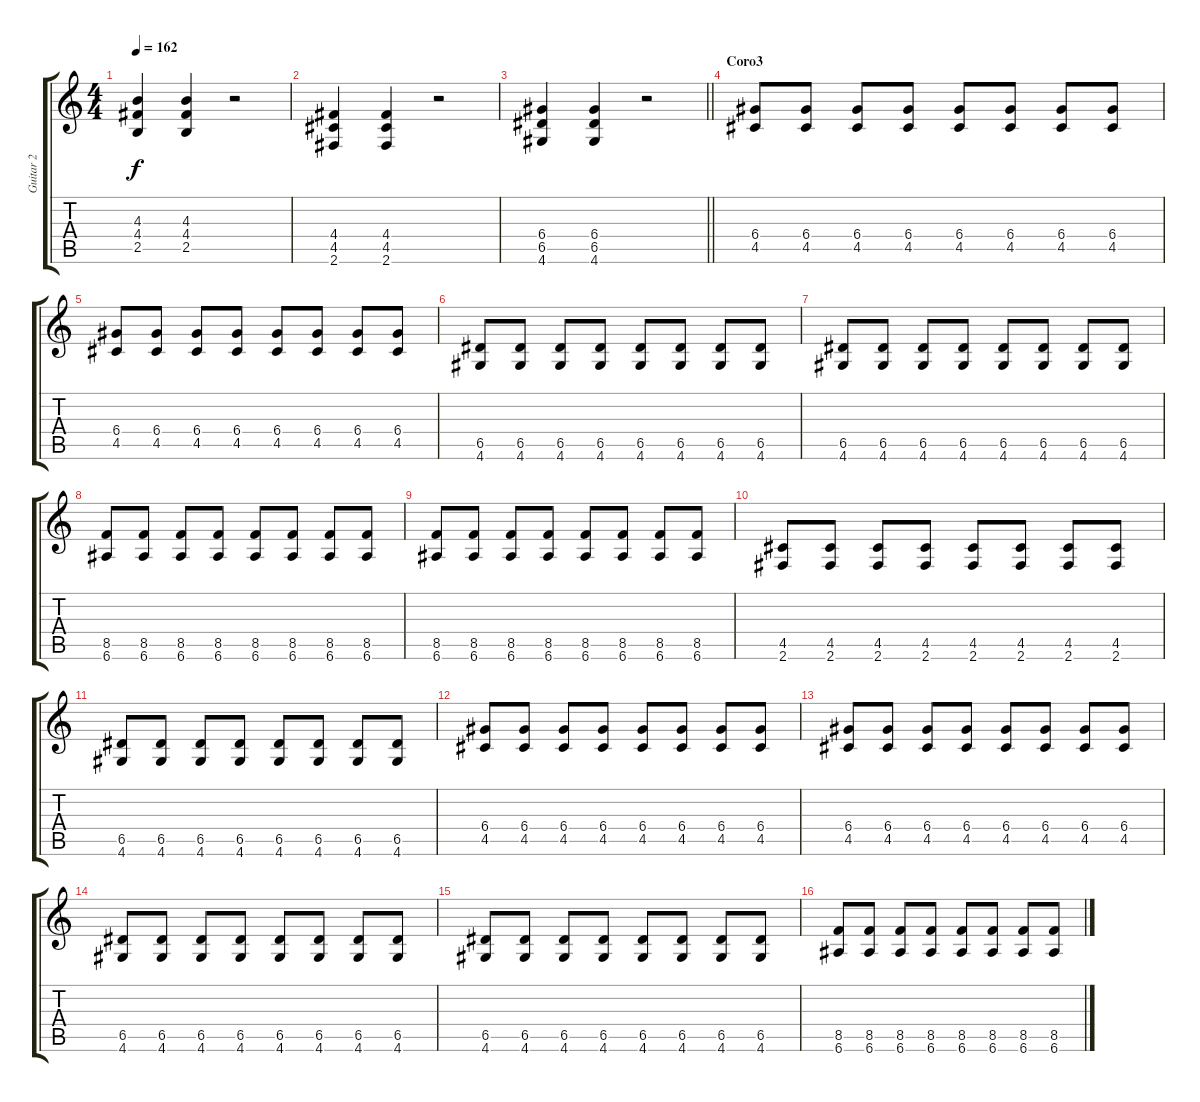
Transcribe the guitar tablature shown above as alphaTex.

\track ("Guitar 2" "Guitar 2") {instrument overdrivenguitar}
\staff {score tabs}
\tuning (E4 B3 G3 D3 A2 E2) {hide}
\ts (4 4)
\tempo 162
\clef g2
\ks c
(4.3 4.4 2.5).4{dy f} (4.3 4.4 2.5).4 r.2 |
(4.4 4.5 2.6).4 (4.4 4.5 2.6).4 r.2 |
\barLineRight lightlight
(6.4 6.5 4.6).4 (6.4 6.5 4.6).4 r.2 |
\section ("" "Coro3")
(6.4 4.5).8 (6.4 4.5).8 (6.4 4.5).8 (6.4 4.5).8 (6.4 4.5).8 (6.4 4.5).8 (6.4 4.5).8 (6.4 4.5).8 |
(6.4 4.5).8 (6.4 4.5).8 (6.4 4.5).8 (6.4 4.5).8 (6.4 4.5).8 (6.4 4.5).8 (6.4 4.5).8 (6.4 4.5).8 |
(6.5 4.6).8 (6.5 4.6).8 (6.5 4.6).8 (6.5 4.6).8 (6.5 4.6).8 (6.5 4.6).8 (6.5 4.6).8 (6.5 4.6).8 |
(6.5 4.6).8 (6.5 4.6).8 (6.5 4.6).8 (6.5 4.6).8 (6.5 4.6).8 (6.5 4.6).8 (6.5 4.6).8 (6.5 4.6).8 |
(8.5 6.6).8 (8.5 6.6).8 (8.5 6.6).8 (8.5 6.6).8 (8.5 6.6).8 (8.5 6.6).8 (8.5 6.6).8 (8.5 6.6).8 |
(8.5 6.6).8 (8.5 6.6).8 (8.5 6.6).8 (8.5 6.6).8 (8.5 6.6).8 (8.5 6.6).8 (8.5 6.6).8 (8.5 6.6).8 |
(4.5 2.6).8 (4.5 2.6).8 (4.5 2.6).8 (4.5 2.6).8 (4.5 2.6).8 (4.5 2.6).8 (4.5 2.6).8 (4.5 2.6).8 |
(6.5 4.6).8 (6.5 4.6).8 (6.5 4.6).8 (6.5 4.6).8 (6.5 4.6).8 (6.5 4.6).8 (6.5 4.6).8 (6.5 4.6).8 |
(6.4 4.5).8 (6.4 4.5).8 (6.4 4.5).8 (6.4 4.5).8 (6.4 4.5).8 (6.4 4.5).8 (6.4 4.5).8 (6.4 4.5).8 |
(6.4 4.5).8 (6.4 4.5).8 (6.4 4.5).8 (6.4 4.5).8 (6.4 4.5).8 (6.4 4.5).8 (6.4 4.5).8 (6.4 4.5).8 |
(6.5 4.6).8 (6.5 4.6).8 (6.5 4.6).8 (6.5 4.6).8 (6.5 4.6).8 (6.5 4.6).8 (6.5 4.6).8 (6.5 4.6).8 |
(6.5 4.6).8 (6.5 4.6).8 (6.5 4.6).8 (6.5 4.6).8 (6.5 4.6).8 (6.5 4.6).8 (6.5 4.6).8 (6.5 4.6).8 |
(8.5 6.6).8 (8.5 6.6).8 (8.5 6.6).8 (8.5 6.6).8 (8.5 6.6).8 (8.5 6.6).8 (8.5 6.6).8 (8.5 6.6).8
